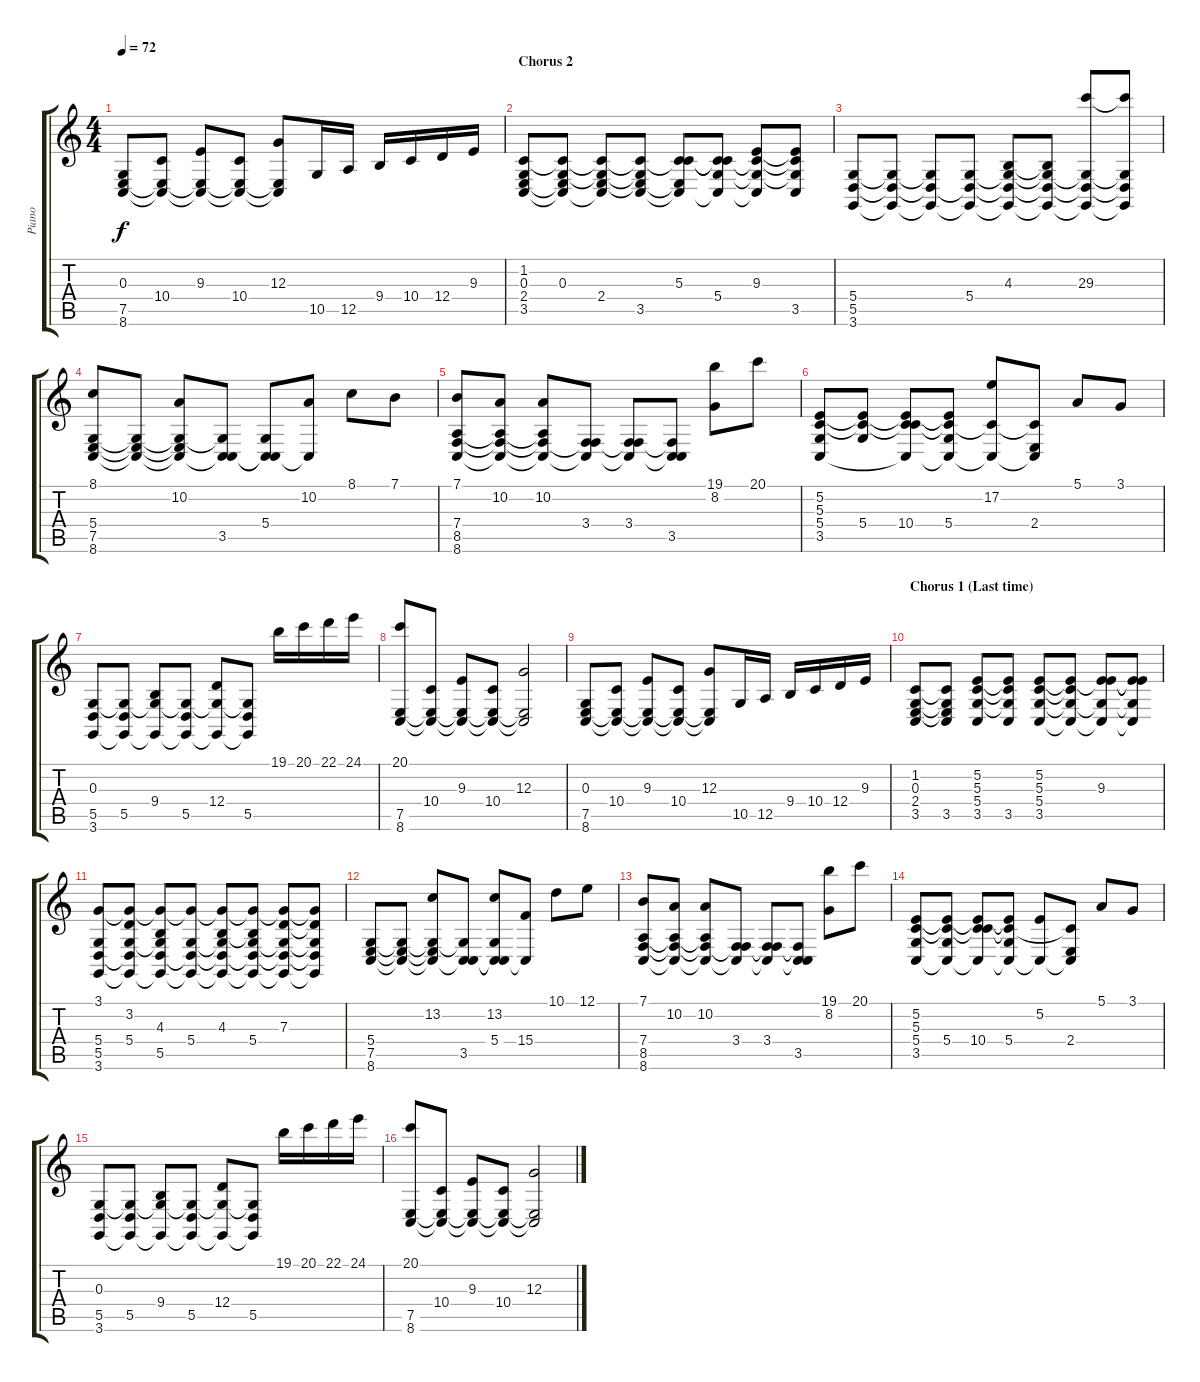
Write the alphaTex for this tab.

\track ("Piano" "Piano") {instrument electricgrandpiano}
\staff {score tabs}
\tuning (E4 B3 G3 D3 A2 E2) {hide}
\ts (4 4)
\tempo 72
\clef g2
\ks c
(0.3 7.5 8.6).8{dy f} (10.4 7.5{t} 8.6{t}).8 (9.3 7.5{t} 8.6{t}).8 (10.4 7.5{t} 8.6{t}).8 (12.3 7.5{t} 8.6{t}).8 10.5.16 12.5.16 9.4.16 10.4.16 12.4.16 9.3.16 |
\section ("" "Chorus 2")
(1.2 0.3 2.4 3.5).8 (1.2{t} 0.3 2.4{t} 3.5{t}).8 (1.2{t} 0.3{t} 2.4 3.5{t}).8 (1.2{t} 0.3{t} 2.4{t} 3.5).8 (1.2{t} 5.3 2.4{t} 3.5{t}).8 (1.2{t} 5.3{t} 5.4 3.5{t}).8 (1.2{t} 9.3 5.4{t} 3.5{t}).8 (1.2{t} 9.3{t} 5.4{t} 3.5).8 |
(5.4 5.5 3.6).8 (5.4{t} 5.5{t} 3.6{t}).8 (5.4{t} 5.5{t} 3.6{t}).8 (5.4 5.5{t} 3.6{t}).8 (4.3 5.4{t} 5.5{t} 3.6{t}).8 (4.3{t} 5.4{t} 5.5{t} 3.6{t}).8 (29.3 5.4{t} 5.5{t} 3.6{t}).8 (29.3{t} 5.4{t} 5.5{t} 3.6{t}).8 |
(8.1 5.4 7.5 8.6).8 (5.4{t} 7.5{t} 8.6{t}).8 (10.2 5.4{t} 7.5{t} 8.6{t}).8 (5.4{t} 3.5 8.6{t}).8 (5.4 3.5{t} 8.6{t}).8 (10.2 8.6{t}).8 8.1.8 7.1.8 |
(7.1 7.4 8.5 8.6).8 (10.2 7.4{t} 8.5{t} 8.6{t}).8 (10.2 7.4{t} 8.5{t} 8.6{t}).8 (3.4 8.5{t} 8.6{t}).8 (3.4 8.5{t} 8.6{t}).8 (3.4{t} 3.5 8.6{t}).8 (19.1 8.2).8 20.1.8 |
(5.2 5.3 5.4 3.5).8 (5.2{t} 5.3{t} 5.4).8 (5.2{t} 5.3{t} 10.4 3.5{t}).8 (5.2{t} 5.3{t} 5.4 3.5{t}).8 (17.2 5.3{t} 3.5{t}).8 (5.3{t} 2.4 3.5{t}).8 5.1.8 3.1.8 |
(0.3 5.5 3.6).8 (0.3{t} 5.5 3.6{t}).8 (0.3{t} 9.4 3.6{t}).8 (0.3{t} 5.5 3.6{t}).8 (0.3{t} 12.4 3.6{t}).8 (0.3{t} 5.5 3.6{t}).8 19.1.16 20.1.16 22.1.16 24.1.16 |
(20.1 7.5 8.6).8 (10.4 7.5{t} 8.6{t}).8 (9.3 7.5{t} 8.6{t}).8 (10.4 7.5{t} 8.6{t}).8 (12.3 7.5{t} 8.6{t}).2 |
(0.3 7.5 8.6).8 (10.4 7.5{t} 8.6{t}).8 (9.3 7.5{t} 8.6{t}).8 (10.4 7.5{t} 8.6{t}).8 (12.3 7.5{t} 8.6{t}).8 10.5.16 12.5.16 9.4.16 10.4.16 12.4.16 9.3.16 |
\section ("" "Chorus 1 (Last time)")
(1.2 0.3 2.4 3.5).8 (1.2{t} 0.3{t} 2.4{t} 3.5).8 (5.2 5.3 5.4 3.5).8 (5.2{t} 5.3{t} 5.4{t} 3.5).8 (5.2 5.3 5.4 3.5).8 (5.2{t} 5.3{t} 5.4{t} 3.5{t}).8 (5.2{t} 9.3 5.4{t} 3.5{t}).8 (5.2{t} 9.3{t} 5.4{t} 3.5{t}).8 |
(3.1 5.4 5.5 3.6).8 (3.1{t} 3.2 5.4 5.5{t} 3.6{t}).8 (3.1{t} 4.3 5.4{t} 5.5 3.6{t}).8 (3.1{t} 5.4 5.5{t} 3.6{t}).8 (3.1{t} 4.3 5.4{t} 5.5{t} 3.6{t}).8 (3.1{t} 4.3{t} 5.4 5.5{t} 3.6{t}).8 (3.1{t} 7.3 5.4{t} 5.5{t} 3.6{t}).8 (3.1{t} 7.3{t} 5.4{t} 5.5{t} 3.6{t}).8 |
(5.4 7.5 8.6).8 (5.4{t} 7.5{t} 8.6{t}).8 (13.2 5.4{t} 7.5{t} 8.6{t}).8 (5.4{t} 3.5 8.6{t}).8 (13.2 5.4 3.5{t} 8.6{t}).8 (15.4 8.6{t}).8 10.1.8 12.1.8 |
(7.1 7.4 8.5 8.6).8 (10.2 7.4{t} 8.5{t} 8.6{t}).8 (10.2 7.4{t} 8.5{t} 8.6{t}).8 (3.4 8.5{t} 8.6{t}).8 (3.4 8.5{t} 8.6{t}).8 (3.4{t} 3.5 8.6{t}).8 (19.1 8.2).8 20.1.8 |
(5.2 5.3 5.4 3.5).8 (5.2{t} 5.3{t} 5.4 3.5{t}).8 (5.2{t} 5.3{t} 10.4 3.5{t}).8 (5.2{t} 5.3{t} 5.4 3.5{t}).8 (5.2 3.5{t}).8 (5.3{t} 2.4 3.5{t}).8 5.1.8 3.1.8 |
(0.3 5.5 3.6).8 (0.3{t} 5.5 3.6{t}).8 (0.3{t} 9.4 3.6{t}).8 (0.3{t} 5.5 3.6{t}).8 (0.3{t} 12.4 3.6{t}).8 (0.3{t} 5.5 3.6{t}).8 19.1.16 20.1.16 22.1.16 24.1.16 |
(20.1 7.5 8.6).8 (10.4 7.5{t} 8.6{t}).8 (9.3 7.5{t} 8.6{t}).8 (10.4 7.5{t} 8.6{t}).8 (12.3 7.5{t} 8.6{t}).2
